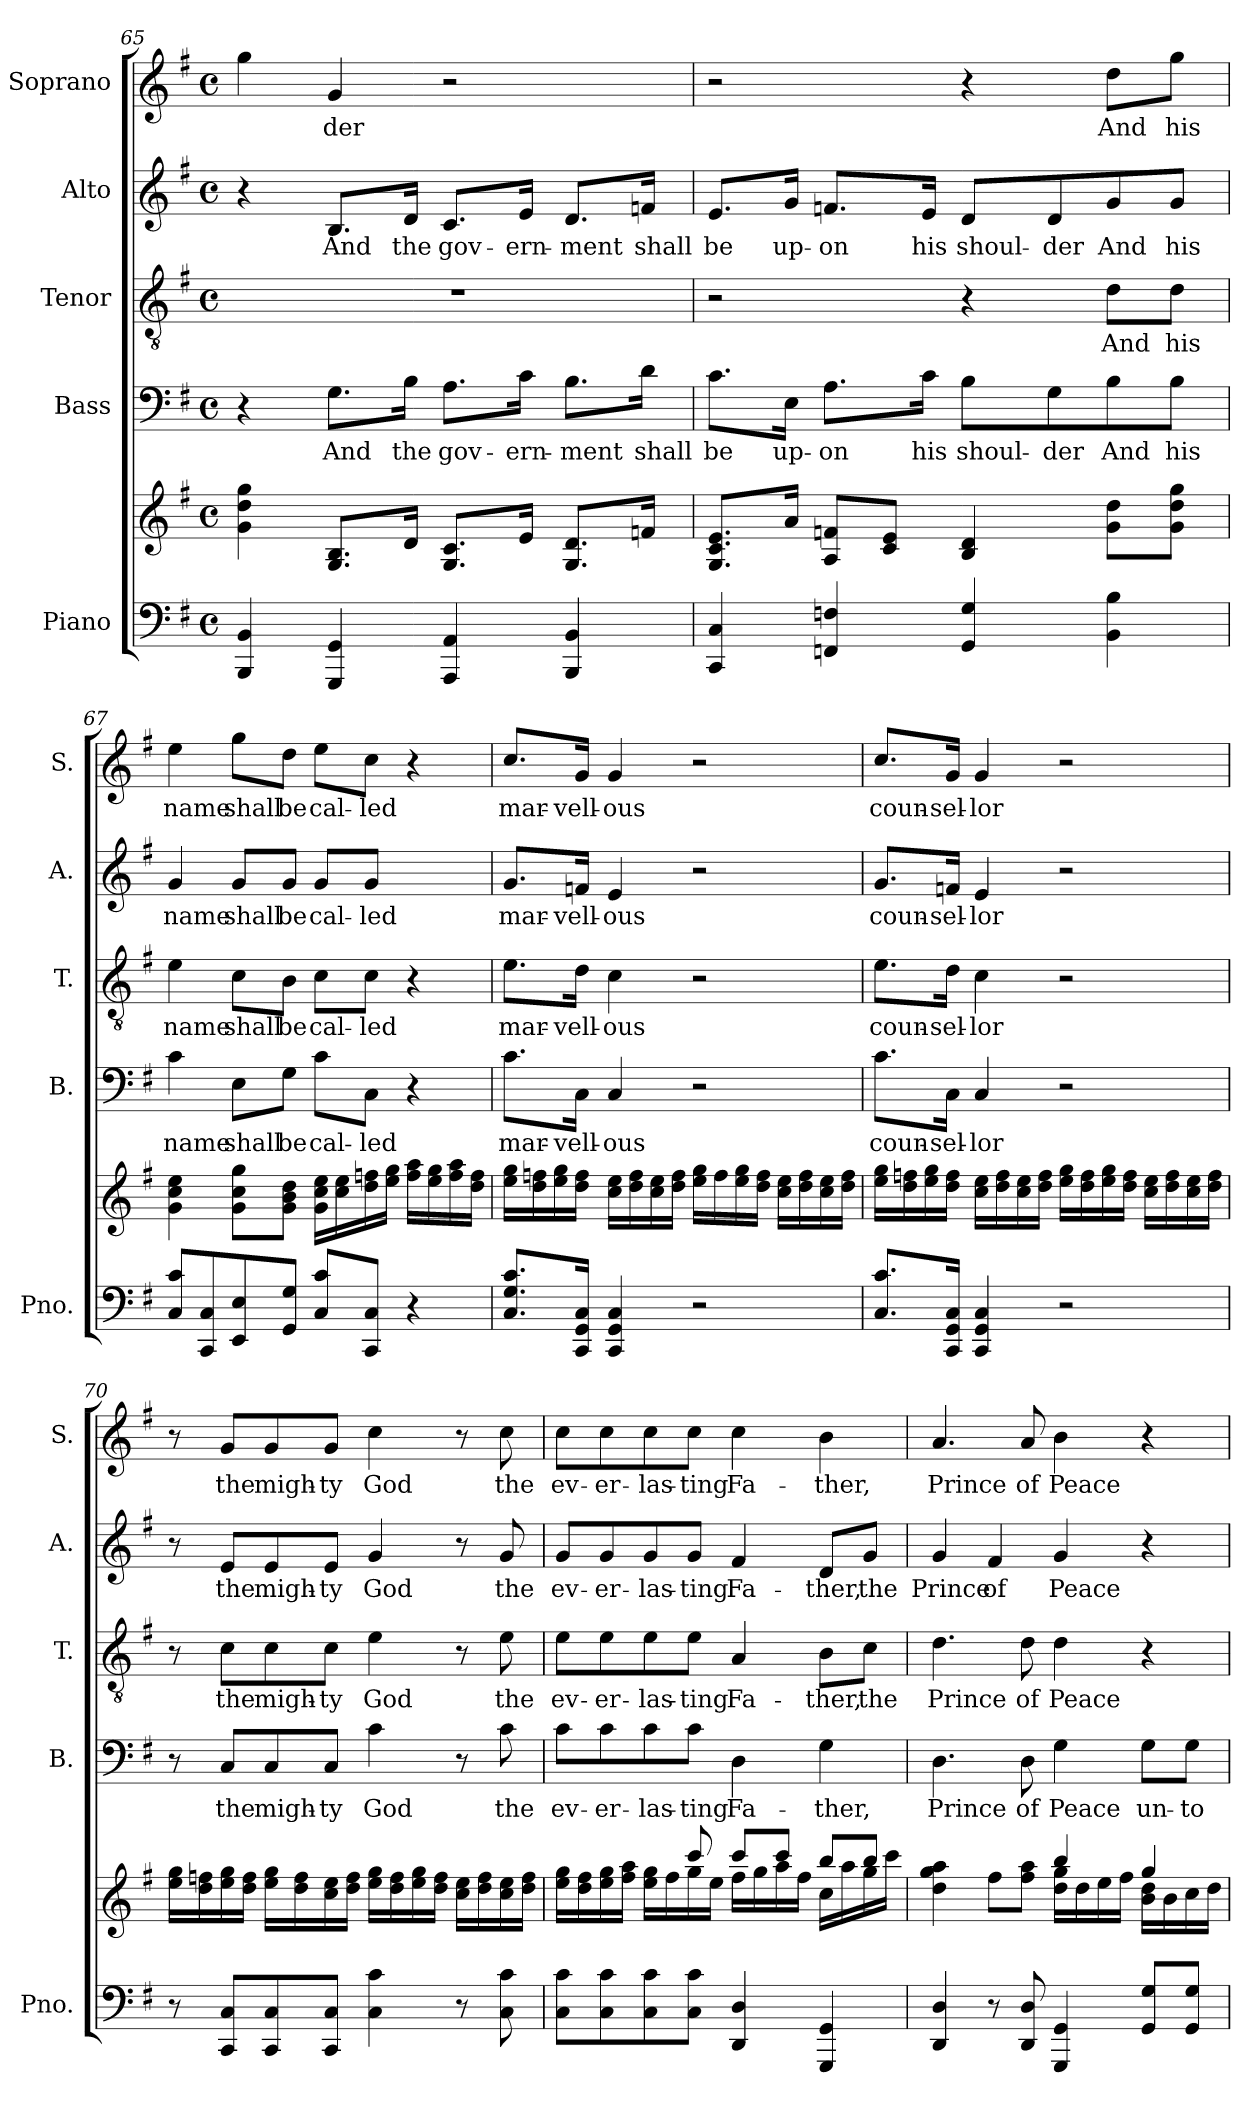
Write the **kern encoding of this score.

**kern	**kern	**kern	**text	**kern	**text	**kern	**text	**kern	**text
*part5	*part5	*part4	*part4	*part3	*part3	*part2	*part2	*part1	*part1
*staff6	*staff5	*staff4	*staff4	*staff3	*staff3	*staff2	*staff2	*staff1	*staff1
*I"Piano	*	*I"Bass	*	*I"Tenor	*	*I"Alto	*	*I"Soprano	*
*I'Pno.	*	*I'B.	*	*I'T.	*	*I'A.	*	*I'S.	*
!!LO:PB:g=z
*clefF4	*clefG2	*clefF4	*	*clefGv2	*	*clefG2	*	*clefG2	*
*k[f#]	*k[f#]	*k[f#]	*	*k[f#]	*	*k[f#]	*	*k[f#]	*
*G:	*G:	*G:	*	*G:	*	*G:	*	*G:	*
*M4/4	*M4/4	*M4/4	*	*M4/4	*	*M4/4	*	*M4/4	*
*met(c)	*met(c)	*met(c)	*	*met(c)	*	*met(c)	*	*met(c)	*
=65	=65	=65	=65	=65	=65	=65	=65	=65	=65
4BBB/ 4BB/	4g\ 4dd\ 4gg\	4r	.	1r	.	4r	.	4gg\	.
4GGG/ 4GG/	8.G/ 8.B/L	8.G\L	And	.	.	8.B/L	And	4g/	-der
.	16d/Jk	16B\Jk	the	.	.	16d/Jk	the	.	.
4AAA/ 4AA/	8.G/ 8.c/L	8.A\L	gov-	.	.	8.c/L	gov-	2r	.
.	16e/Jk	16c\Jk	-ern-	.	.	16e/Jk	-ern-	.	.
4BBB/ 4BB/	8.G/ 8.d/L	8.B\L	-ment	.	.	8.d/L	-ment	.	.
.	16fn/Jk	16d\Jk	shall	.	.	16fn/Jk	shall	.	.
=66	=66	=66	=66	=66	=66	=66	=66	=66	=66
4CC/ 4C/	8.G/ 8.c/ 8.e/L	8.c\L	be	2r	.	8.e/L	be	2r	.
.	16a/Jk	16E\Jk	up-	.	.	16g/Jk	up-	.	.
4FFn/ 4Fn/	8A/ 8fn/L	8.A\L	-on	.	.	8.fn/L	-on	.	.
.	8c/ 8e/J	.	.	.	.	.	.	.	.
.	.	16c\Jk	his	.	.	16e/Jk	his	.	.
4GG/ 4G/	4B/ 4d/	8B\L	shoul-	4r	.	8d/L	shoul-	4r	.
.	.	8G\	-der	.	.	8d/	-der	.	.
4BB\ 4B\	8g\ 8dd\L	8B\	And	8d\L	And	8g/	And	8dd\L	And
.	8g\ 8dd\ 8gg\J	8B\J	his	8d\J	his	8g/J	his	8gg\J	his
=67	=67	=67	=67	=67	=67	=67	=67	=67	=67
8C/ 8c/L	4g\ 4cc\ 4ee\	4c\	name	4e\	name	4g/	name	4ee\	name
8CC/ 8C/	.	.	.	.	.	.	.	.	.
8EE/ 8E/	8g\ 8cc\ 8gg\L	8E\L	shall	8c\L	shall	8g/L	shall	8gg\L	shall
8GG/ 8G/J	8g\ 8b\ 8dd\J	8G\J	be	8B\J	be	8g/J	be	8dd\J	be
8C/ 8c/L	16g\ 16cc\ 16ee\LL	8c\L	cal-	8c\L	cal-	8g/L	cal-	8ee\L	cal-
.	16cc\ 16ee\	.	.	.	.	.	.	.	.
8CC/ 8C/J	16dd\ 16ffn\	8C\J	-led	8c\J	-led	8g/J	-led	8cc\J	-led
.	16ee\ 16gg\JJ	.	.	.	.	.	.	.	.
4r	16ff\ 16aa\LL	4r	.	4r	.	4ryy	.	4r	.
.	16ee\ 16gg\	.	.	.	.	.	.	.	.
.	16ff\ 16aa\	.	.	.	.	.	.	.	.
.	16dd\ 16ff\JJ	.	.	.	.	.	.	.	.
!!LO:LB:g=z
=68	=68	=68	=68	=68	=68	=68	=68	=68	=68
8.C/ 8.G/ 8.c/L	16ee\ 16gg\LL	8.c\L	mar-	8.e\L	mar-	8.g/L	mar-	8.cc/L	mar-
.	16dd\ 16ffn\	.	.	.	.	.	.	.	.
.	16ee\ 16gg\	.	.	.	.	.	.	.	.
16CC/ 16GG/ 16C/Jk	16dd\ 16ff\JJ	16C\Jk	-vell-	16d\Jk	-vell-	16fn/Jk	-vell-	16g/Jk	-vell-
4CC/ 4GG/ 4C/	16cc\ 16ee\LL	4C/	-ous	4c\	-ous	4e/	-ous	4g/	-ous
.	16dd\ 16ff\	.	.	.	.	.	.	.	.
.	16cc\ 16ee\	.	.	.	.	.	.	.	.
.	16dd\ 16ff\JJ	.	.	.	.	.	.	.	.
2r	16ee\ 16gg\LL	2r	.	2r	.	2r	.	2r	.
.	16ff\	.	.	.	.	.	.	.	.
.	16ee\ 16gg\	.	.	.	.	.	.	.	.
.	16dd\ 16ff\JJ	.	.	.	.	.	.	.	.
.	16cc\ 16ee\LL	.	.	.	.	.	.	.	.
.	16dd\ 16ff\	.	.	.	.	.	.	.	.
.	16cc\ 16ee\	.	.	.	.	.	.	.	.
.	16dd\ 16ff\JJ	.	.	.	.	.	.	.	.
=69	=69	=69	=69	=69	=69	=69	=69	=69	=69
8.C/ 8.c/L	16ee\ 16gg\LL	8.c\L	coun-	8.e\L	coun-	8.g/L	coun-	8.cc/L	coun-
.	16dd\ 16ffn\	.	.	.	.	.	.	.	.
.	16ee\ 16gg\	.	.	.	.	.	.	.	.
16CC/ 16GG/ 16C/Jk	16dd\ 16ff\JJ	16C\Jk	-sel-	16d\Jk	-sel-	16fn/Jk	-sel-	16g/Jk	-sel-
4CC/ 4GG/ 4C/	16cc\ 16ee\LL	4C/	-lor	4c\	-lor	4e/	-lor	4g/	-lor
.	16dd\ 16ff\	.	.	.	.	.	.	.	.
.	16cc\ 16ee\	.	.	.	.	.	.	.	.
.	16dd\ 16ff\JJ	.	.	.	.	.	.	.	.
2r	16ee\ 16gg\LL	2r	.	2r	.	2r	.	2r	.
.	16dd\ 16ff\	.	.	.	.	.	.	.	.
.	16ee\ 16gg\	.	.	.	.	.	.	.	.
.	16dd\ 16ff\JJ	.	.	.	.	.	.	.	.
.	16cc\ 16ee\LL	.	.	.	.	.	.	.	.
.	16dd\ 16ff\	.	.	.	.	.	.	.	.
.	16cc\ 16ee\	.	.	.	.	.	.	.	.
.	16dd\ 16ff\JJ	.	.	.	.	.	.	.	.
=70	=70	=70	=70	=70	=70	=70	=70	=70	=70
8r	16ee\ 16gg\LL	8r	.	8r	.	8r	.	8r	.
.	16dd\ 16ffn\	.	.	.	.	.	.	.	.
8CC/ 8C/L	16ee\ 16gg\	8C/L	the	8c\L	the	8e/L	the	8g/L	the
.	16dd\ 16ff\JJ	.	.	.	.	.	.	.	.
8CC/ 8C/	16ee\ 16gg\LL	8C/	migh-	8c\	migh-	8e/	migh-	8g/	migh-
.	16dd\ 16ff\	.	.	.	.	.	.	.	.
8CC/ 8C/J	16cc\ 16ee\	8C/J	-ty	8c\J	-ty	8e/J	-ty	8g/J	-ty
.	16dd\ 16ff\JJ	.	.	.	.	.	.	.	.
4C\ 4c\	16ee\ 16gg\LL	4c\	God	4e\	God	4g/	God	4cc\	God
.	16dd\ 16ff\	.	.	.	.	.	.	.	.
.	16ee\ 16gg\	.	.	.	.	.	.	.	.
.	16dd\ 16ff\JJ	.	.	.	.	.	.	.	.
8r	16cc\ 16ee\LL	8r	.	8r	.	8r	.	8r	.
.	16dd\ 16ff\	.	.	.	.	.	.	.	.
8C\ 8c\	16cc\ 16ee\	8c\	the	8e\	the	8g/	the	8cc\	the
.	16dd\ 16ff\JJ	.	.	.	.	.	.	.	.
!!LO:PB:g=z
=71	=71	=71	=71	=71	=71	=71	=71	=71	=71
*	*^	*	*	*	*	*	*	*	*
8C\ 8c\L	16ee\ 16gg\LL	4.ryy	8c\L	ev-	8e\L	ev-	8g/L	ev-	8cc\L	ev-
.	16dd\ 16ff#\	.	.	.	.	.	.	.	.	.
8C\ 8c\	16ee\ 16gg\	.	8c\	-er-	8e\	-er-	8g/	-er-	8cc\	-er-
.	16ff#\ 16aa\JJ	.	.	.	.	.	.	.	.	.
8C\ 8c\	16ee\ 16gg\LL	.	8c\	-las-	8e\	-las-	8g/	-las-	8cc\	-las-
.	16ff#\	.	.	.	.	.	.	.	.	.
8C\ 8c\J	16gg\	8ccc/	8c\J	-ting	8e\J	-ting	8g/J	-ting	8cc\J	-ting
.	16ee\JJ	.	.	.	.	.	.	.	.	.
4DD/ 4D/	16ff#\LL	8ccc/L	4D\	Fa-	4A/	Fa-	4f#/	Fa-	4cc\	Fa-
.	16gg\	.	.	.	.	.	.	.	.	.
.	16aa\	8ccc/J	.	.	.	.	.	.	.	.
.	16ff#\JJ	.	.	.	.	.	.	.	.	.
4GGG/ 4GG/	16cc\LL	8bb/L	4G\	-ther,	8B\L	-ther,	8d/L	-ther,	4b\	-ther,
.	16aa\	.	.	.	.	.	.	.	.	.
.	16gg\	8bb/J	.	.	8c\J	the	8g/J	the	.	.
.	16ccc\JJ	.	.	.	.	.	.	.	.	.
=72	=72	=72	=72	=72	=72	=72	=72	=72	=72	=72
4DD/ 4D/	4dd\ 4gg\ 4aa\	2ryy	4.D\	Prince	4.d\	Prince	4g/	Prince	4.a/	Prince
8r	8ff#\L	.	.	.	.	.	4f#/	of	.	.
8DD/ 8D/	8ff#\ 8aa\J	.	8D\	of	8d\	of	.	.	8a/	of
4GGG/ 4GG/	16dd\ 16gg\LL	4bb/	4G\	Peace	4d\	Peace	4g/	Peace	4b\	Peace
.	16dd\	.	.	.	.	.	.	.	.	.
.	16ee\	.	.	.	.	.	.	.	.	.
.	16ff#\JJ	.	.	.	.	.	.	.	.	.
8GG/ 8G/L	16b\ 16dd\LL	4gg/	8G\L	un-	4r	.	4r	.	4r	.
.	16b\	.	.	.	.	.	.	.	.	.
8GG/ 8G/J	16cc\	.	8G\J	-to	.	.	.	.	.	.
.	16dd\JJ	.	.	.	.	.	.	.	.	.
*	*v	*v	*	*	*	*	*	*	*	*
=	=	=	=	=	=	=	=	=	=
*-	*-	*-	*-	*-	*-	*-	*-	*-	*-
